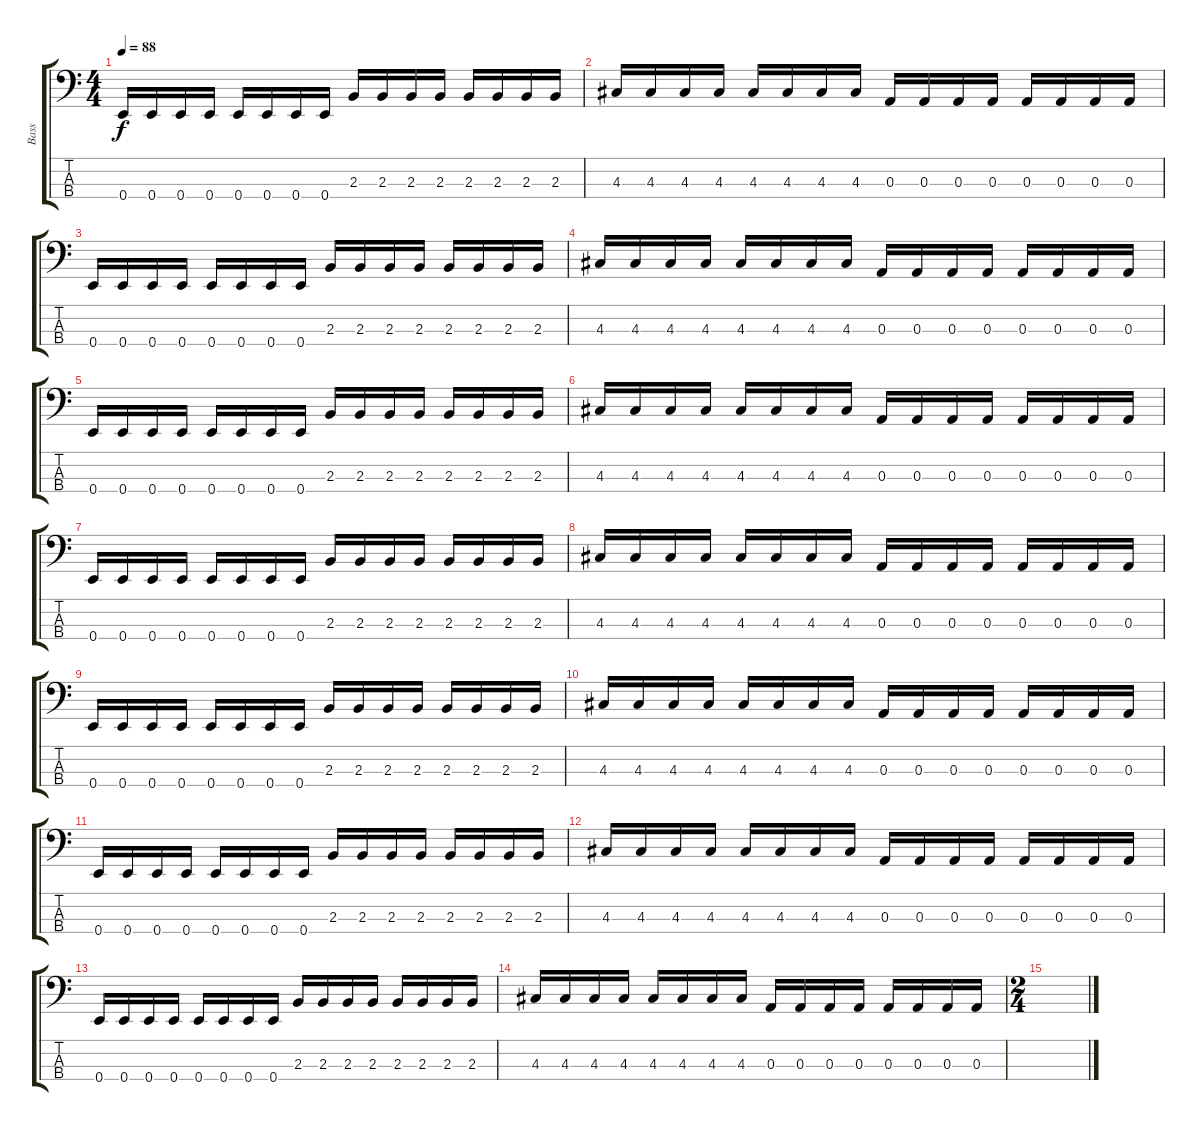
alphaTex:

\track ("Bass" "Bass") {instrument electricbasspick}
\staff {score tabs}
\tuning (G2 D2 A1 E1) {hide}
\ts (4 4)
\tempo 88
\clef f4
\ks c
0.4.16{dy f} 0.4.16 0.4.16 0.4.16 0.4.16 0.4.16 0.4.16 0.4.16 2.3.16 2.3.16 2.3.16 2.3.16 2.3.16 2.3.16 2.3.16 2.3.16 |
4.3.16 4.3.16 4.3.16 4.3.16 4.3.16 4.3.16 4.3.16 4.3.16 0.3.16 0.3.16 0.3.16 0.3.16 0.3.16 0.3.16 0.3.16 0.3.16 |
0.4.16 0.4.16 0.4.16 0.4.16 0.4.16 0.4.16 0.4.16 0.4.16 2.3.16 2.3.16 2.3.16 2.3.16 2.3.16 2.3.16 2.3.16 2.3.16 |
4.3.16 4.3.16 4.3.16 4.3.16 4.3.16 4.3.16 4.3.16 4.3.16 0.3.16 0.3.16 0.3.16 0.3.16 0.3.16 0.3.16 0.3.16 0.3.16 |
0.4.16 0.4.16 0.4.16 0.4.16 0.4.16 0.4.16 0.4.16 0.4.16 2.3.16 2.3.16 2.3.16 2.3.16 2.3.16 2.3.16 2.3.16 2.3.16 |
4.3.16 4.3.16 4.3.16 4.3.16 4.3.16 4.3.16 4.3.16 4.3.16 0.3.16 0.3.16 0.3.16 0.3.16 0.3.16 0.3.16 0.3.16 0.3.16 |
0.4.16 0.4.16 0.4.16 0.4.16 0.4.16 0.4.16 0.4.16 0.4.16 2.3.16 2.3.16 2.3.16 2.3.16 2.3.16 2.3.16 2.3.16 2.3.16 |
4.3.16 4.3.16 4.3.16 4.3.16 4.3.16 4.3.16 4.3.16 4.3.16 0.3.16 0.3.16 0.3.16 0.3.16 0.3.16 0.3.16 0.3.16 0.3.16 |
0.4.16 0.4.16 0.4.16 0.4.16 0.4.16 0.4.16 0.4.16 0.4.16 2.3.16 2.3.16 2.3.16 2.3.16 2.3.16 2.3.16 2.3.16 2.3.16 |
4.3.16 4.3.16 4.3.16 4.3.16 4.3.16 4.3.16 4.3.16 4.3.16 0.3.16 0.3.16 0.3.16 0.3.16 0.3.16 0.3.16 0.3.16 0.3.16 |
0.4.16{volume 0} 0.4.16 0.4.16 0.4.16 0.4.16 0.4.16 0.4.16 0.4.16 2.3.16 2.3.16 2.3.16 2.3.16 2.3.16 2.3.16 2.3.16 2.3.16 |
4.3.16 4.3.16 4.3.16 4.3.16 4.3.16 4.3.16 4.3.16 4.3.16 0.3.16 0.3.16 0.3.16 0.3.16 0.3.16 0.3.16 0.3.16 0.3.16 |
0.4.16 0.4.16 0.4.16 0.4.16 0.4.16 0.4.16 0.4.16 0.4.16 2.3.16 2.3.16 2.3.16 2.3.16 2.3.16 2.3.16 2.3.16 2.3.16 |
4.3.16 4.3.16 4.3.16 4.3.16 4.3.16 4.3.16 4.3.16 4.3.16 0.3.16 0.3.16 0.3.16 0.3.16 0.3.16 0.3.16 0.3.16 0.3.16 |
\ts (2 4)
